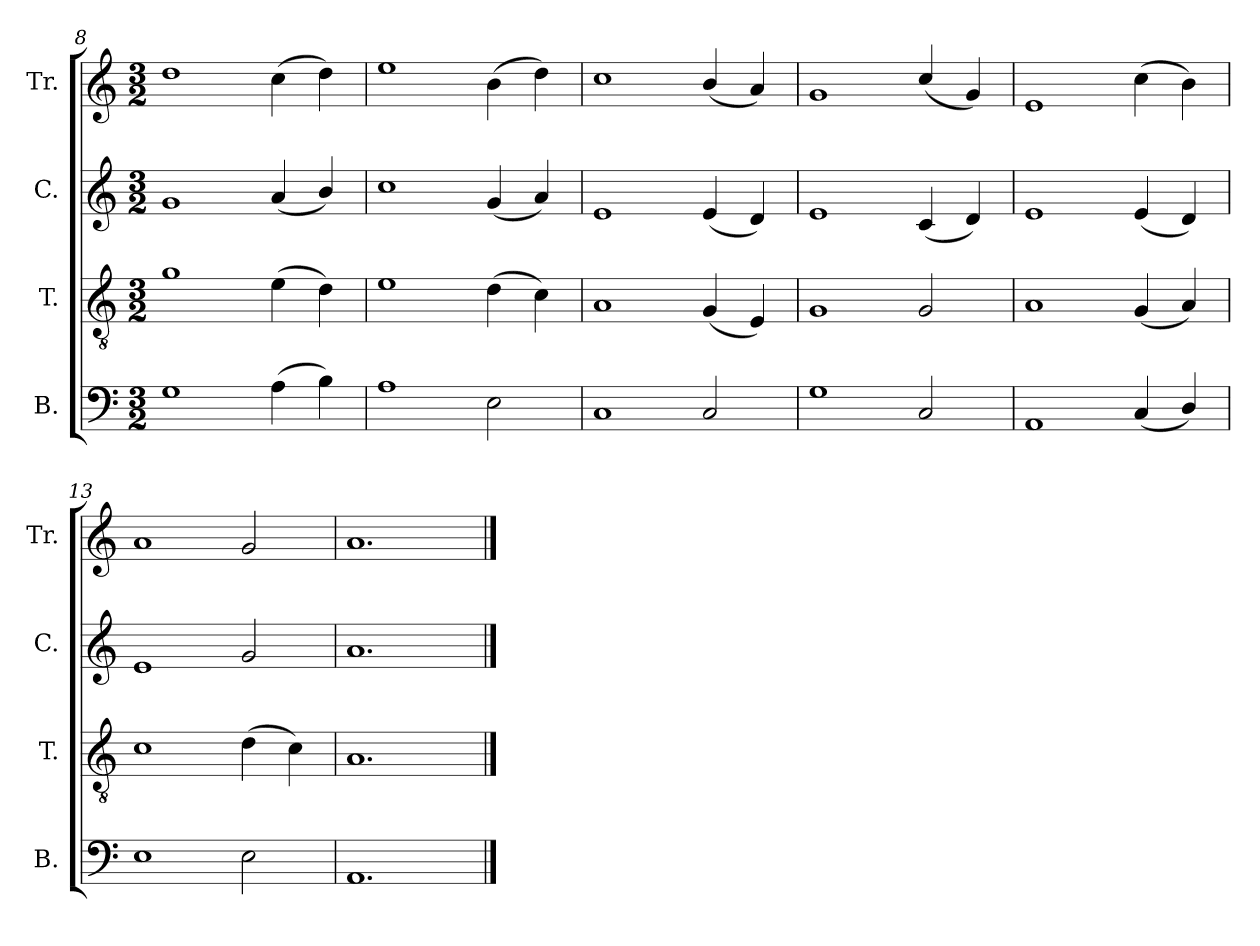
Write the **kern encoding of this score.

**kern	**kern	**kern	**kern
*part4	*part3	*part2	*part1
*staff4	*staff3	*staff2	*staff1
*I"B.	*I"T.	*I"C.	*I"Tr.
*I'B.	*I'T.	*I'C.	*I'Tr.
*clefF4	*clefGv2	*clefG2	*clefG2
*k[]	*k[]	*k[]	*k[]
*M3/2	*M3/2	*M3/2	*M3/2
=8	=8	=8	=8
1G	1g	1g	1dd
(4A\	(4e\	(4a/	(4cc\
4B\)	4d\)	4b/)	4dd\)
=9	=9	=9	=9
1A	1e	1cc	1ee
2E\	(4d\	(4g/	(4b\
.	4c\)	4a/)	4dd\)
=10	=10	=10	=10
1C	1A	1e	1cc
2C/	(4G/	(4e/	(4b/
.	4E/)	4d/)	4a/)
=11	=11	=11	=11
1G	1G	1e	1g
2C/	2G/	(4c/	(4cc/
.	.	4d/)	4g/)
=12	=12	=12	=12
1AA	1A	1e	1e
(4C/	(4G/	(4e/	(4cc\
4D/)	4A/)	4d/)	4b\)
=13	=13	=13	=13
1E	1c	1e	1a
2E\	(4d\	2g/	2g/
.	4c\)	.	.
=14	=14	=14	=14
1.AA	1.A	1.a	1.a
==	==	==	==
*-	*-	*-	*-
